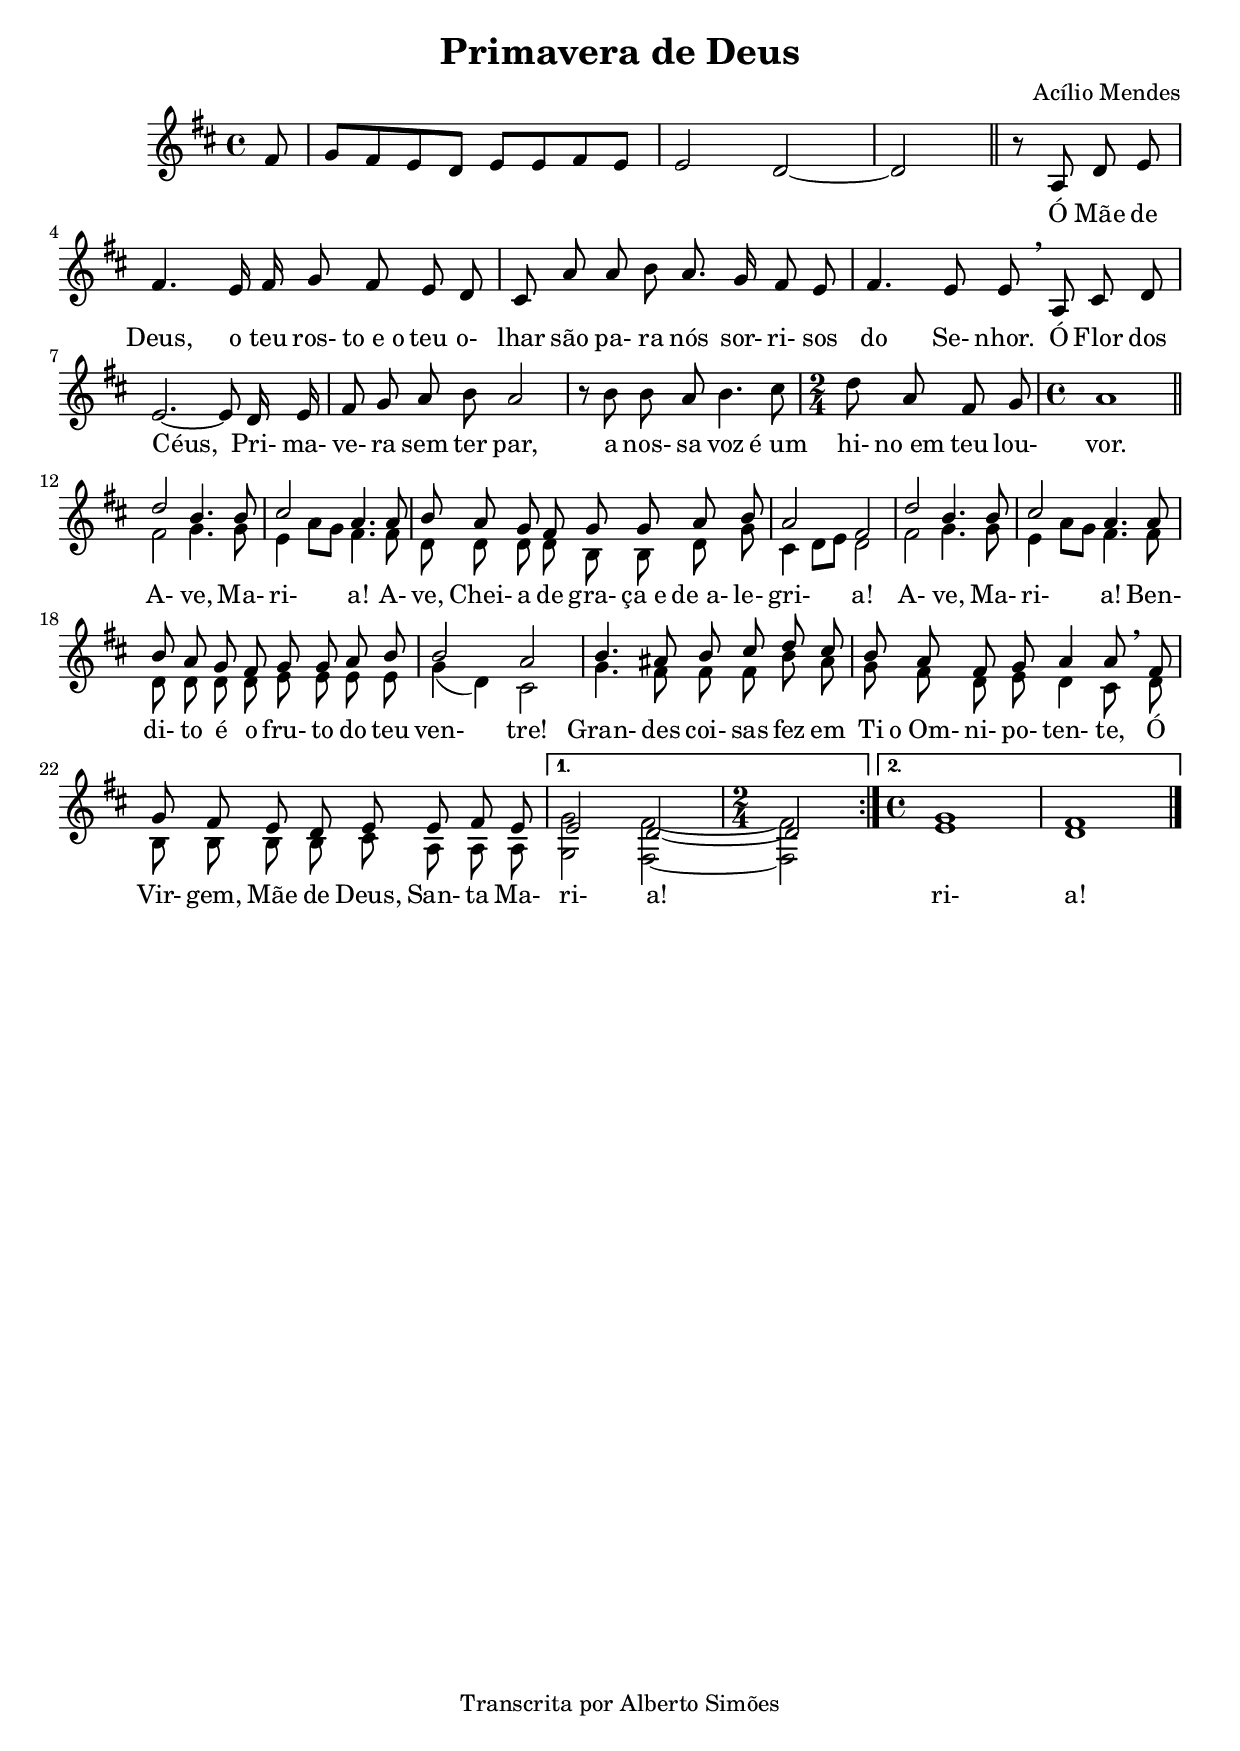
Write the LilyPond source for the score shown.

\version "2.14.0"

\header {
  title = "Primavera de Deus"
  composer = "Acílio Mendes"
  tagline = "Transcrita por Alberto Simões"

  ocasioes = "maria"
  seccao   = "maria"
}


melodyA = \relative c' {
  \autoBeamOff
  \partial 8 fis8 
  g8[ fis e d] e[ e fis e]
  e2 d ~ d \bar "||" r8 a8 d e
  fis4. e16 fis g8 fis e d
  cis a' a b a8. g16 fis8 e
  fis4. e8 e \breathe a, cis d
  e2. ~ e8 d16 e
  fis8 g a b a2
  r8 b8 b a b4. cis8
  \time 2/4
  d8 a fis g
  \time 4/4
  a1 \bar "||"
  \break
  \repeat volta 2 {
    \stemUp
    d2 b4. b8
    cis2 a4. a8
    b a g fis g g a b
    a2 fis

    d' b4. b8
    cis2 a4. a8
    b a g fis g g a b
    b2 a2

    b4. ais8 b cis d cis    
    b a fis g a4 a8 \breathe fis
    g fis e d e e fis e
  }
  \alternative {
    { \shiftOn e2 d ~ \shiftOff \time 2/4 d }
    { \time 4/4 g1 fis}
  }
  \bar "|."
}

melodyB = \relative c' {
  \autoBeamOff
  s8 \repeat unfold 9 { s1 } s2 s1
  \repeat volta 2 {
    fis2 g4. g8
    e4 a8[ g] fis4. fis8
    d d d d b b d g
    cis,4 d8[ e] d2
    fis2  g4. g8
    e4 a8[ g] fis4. fis8
    d d d d e e e e 
    g4( d) cis2

    g'4. fis8 fis fis b ais
    g fis d e d4 cis8 d
    b b b b cis a a a
  }
  \alternative {
    {
      <g g'>2 <fis fis'>2 ~
      \time 2/4
      <fis fis'>2 
    }
    {
      \time 4/4
      e'1 d 
    }
  }

}

melody = {
  \clef treble
  \key d \major
  \time 4/4
  << \new Voice = "mel" \melodyA \\ \melodyB >>
}

text = \lyrics {
  \repeat unfold 5 { \skip 2 } Ó Mãe de Deus,
  o teu ros- to_e_o teu o- lhar
  são pa- ra nós
  sor- ri- sos do Se- nhor.
  Ó Flor dos Céus,
  Pri- ma- ve- ra sem ter par,
  a nos- sa voz
  é_um hi- no_em teu lou- vor.

  A- ve, Ma- ri- a!
  A- ve, Chei- a de gra- ça_e de_a- le- gri- a!
  A- ve, Ma- ri- a!
  Ben- di- to é o fru- to do teu ven- tre!
  Gran- des coi- sas fez em Ti o_Om- ni- po- ten- te,
  Ó Vir- gem, Mãe de Deus, San- ta Ma- ri- a! ri- a!
}


\score {
  <<
    \new Staff = "melody" \melody
    \new Lyrics \lyricsto mel \text
  >>
  \layout { }
  \midi {
    \context {
      \Score
      tempoWholesPerMinute = #(ly:make-moment 100 4)
    }
  }
}
